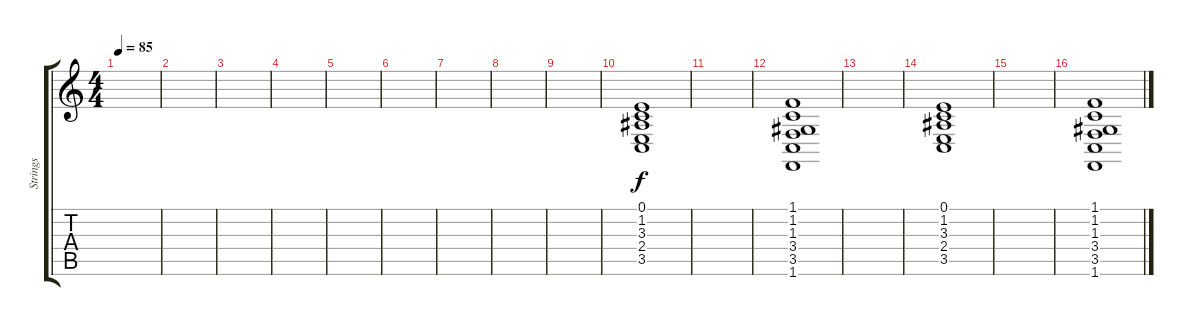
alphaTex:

\track ("Strings" "Strings") {instrument stringensemble1}
\staff {score tabs}
\tuning (E4 B3 G3 D3 A2 E2) {hide}
\ts (4 4)
\tempo 85
\clef g2
\ks c
|
|
|
|
|
|
|
|
|
(0.1 1.2 3.3 2.4 3.5).1 |
|
(1.1 1.2 1.3 3.4 3.5 1.6).1 |
|
(0.1 1.2 3.3 2.4 3.5).1 |
|
(1.1 1.2 1.3 3.4 3.5 1.6).1
